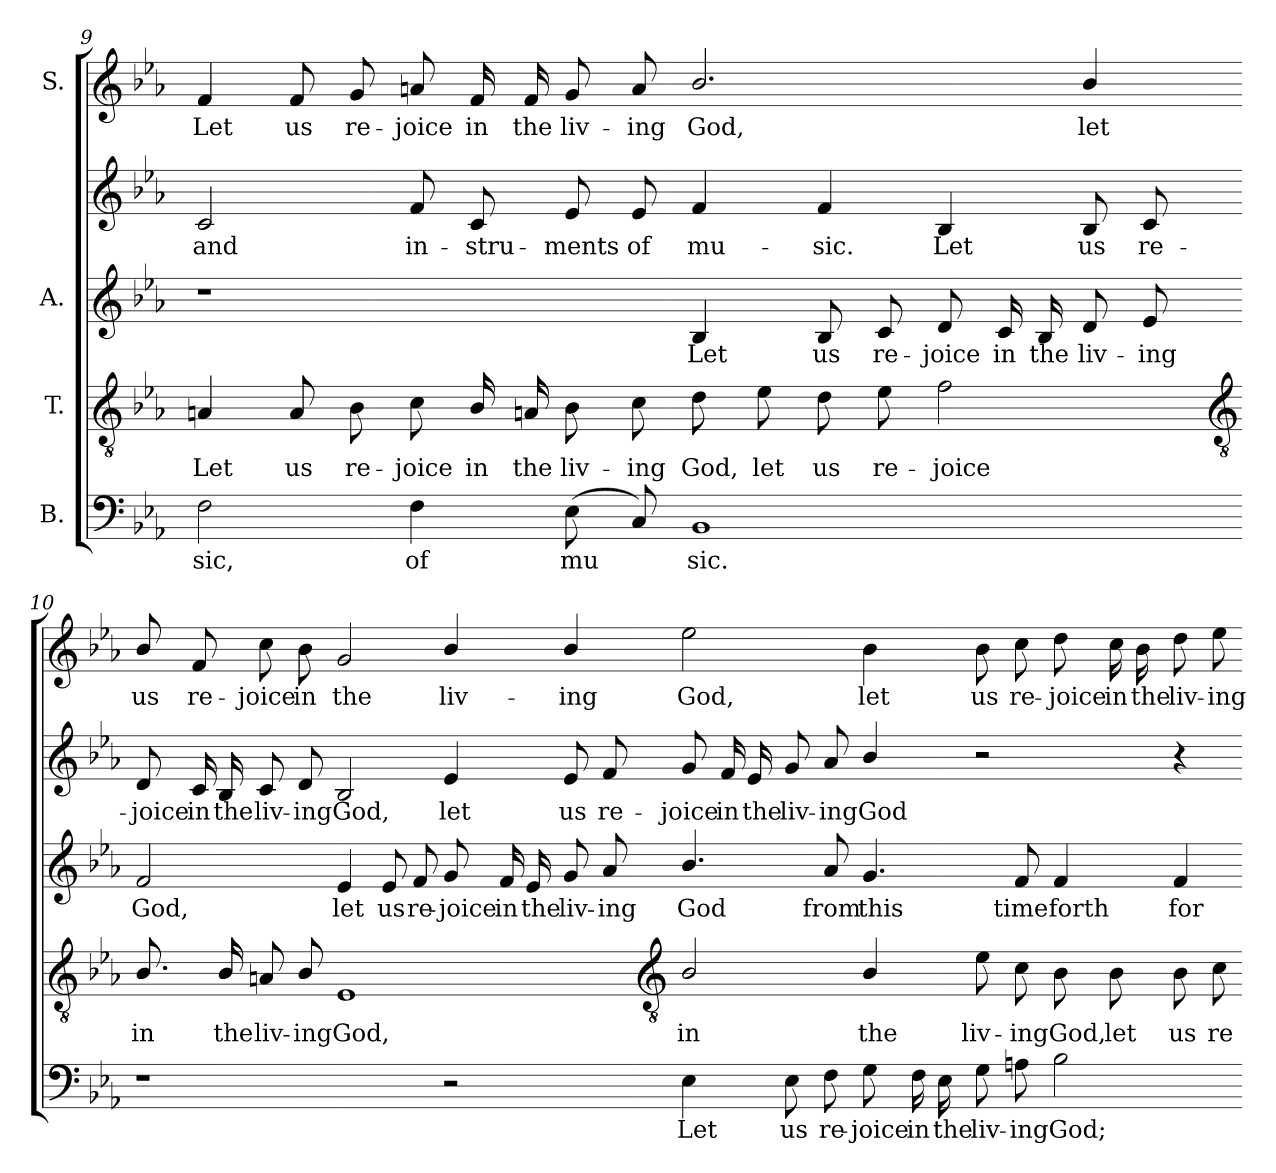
**kern	**text	**kern	**text	**kern	**text	**kern	**text	**kern	**text
*part4	*part4	*part3	*part3	*part2	*part2	*part2	*part2	*part1	*part1
*staff5	*staff5	*staff4	*staff4	*staff3	*staff3	*staff2	*staff2	*staff1	*staff1
*I"B.	*	*I"T.	*	*I"A.	*	*	*	*I"S.	*
!!LO:LB:g=z
*clefF4	*	*clefGv2	*	*clefG2	*	*clefG2	*	*clefG2	*
*k[b-e-a-]	*	*k[b-e-a-]	*	*k[b-e-a-]	*	*k[b-e-a-]	*	*k[b-e-a-]	*
*E-:	*	*E-:	*	*E-:	*	*E-:	*	*E-:	*
=9	=9	=9	=9	=9	=9	=9	=9	=9	=9
!	!LO:LY:b	!	!LO:LY:b	!	!	!	!LO:LY:b	!	!LO:LY:b
2F	-sic,	4An	Let	1r	.	2c	and	4f	Let
!	!	!	!LO:LY:b	!	!	!	!	!	!LO:LY:b
.	.	8A	us	.	.	.	.	8f	us
!	!	!	!LO:LY:b	!	!	!	!	!	!LO:LY:b
.	.	8B-	re-	.	.	.	.	8g	re-
!	!LO:LY:b	!	!LO:LY:b	!	!	!	!LO:LY:b	!	!LO:LY:b
4F	of	8c	-joice	.	.	8f	in-	8an	-joice
!	!	!	!LO:LY:b	!	!	!	!LO:LY:b	!	!LO:LY:b
.	.	16B-/	in	.	.	8c	-stru-	16f	in
!	!	!	!LO:LY:b	!	!	!	!	!	!LO:LY:b
.	.	16An	the	.	.	.	.	16f	the
!	!LO:LY:b	!	!LO:LY:b	!	!	!	!LO:LY:b	!	!LO:LY:b
(>8E-	mu	8B-	liv-	.	.	8e-	-ments	8g	liv-
!	!	!	!LO:LY:b	!	!	!	!LO:LY:b	!	!LO:LY:b
8C)	.	8c	-ing	.	.	8e-	of	8a	-ing
!	!LO:LY:b	!	!LO:LY:b	!	!LO:LY:b	!	!LO:LY:b	!	!LO:LY:b
1BB-	sic.	8d	God,	4B-	-Let	4f	mu-	2.b-/	God,
!	!	!	!LO:LY:b	!	!	!	!	!	!
.	.	8e-	let	.	.	.	.	.	.
!	!	!	!LO:LY:b	!	!LO:LY:b	!	!LO:LY:b	!	!
.	.	8d	us	8B-	us	4f	-sic.	.	.
!	!	!	!LO:LY:b	!	!LO:LY:b	!	!	!	!
.	.	8e-	re-	8c	re-	.	.	.	.
!	!	!	!LO:LY:b	!	!LO:LY:b	!	!LO:LY:b	!	!
.	.	2f	-joice	8d	-joice	4B-	Let	.	.
!	!	!	!	!	!LO:LY:b	!	!	!	!
.	.	.	.	16c	in	.	.	.	.
!	!	!	!	!	!LO:LY:b	!	!	!	!
.	.	.	.	16B-	the	.	.	.	.
!	!	!	!	!	!LO:LY:b	!	!LO:LY:b	!	!LO:LY:b
.	.	.	.	8d	liv-	8B-	us	4b-/	let
!	!	!	!	!	!LO:LY:b	!	!LO:LY:b	!	!
.	.	.	.	8e-	-ing	8c	re-	.	.
!!LO:LB:g=z
=10-	=10-	=10-	=10-	=10-	=10-	=10-	=10-	=10-	=10-
*	*	*clefGv2	*	*	*	*	*	*	*
!	!	!	!LO:LY:b	!	!LO:LY:b	!	!LO:LY:b	!	!LO:LY:b
1r	.	8.B-/	in	2f	-God,	8d	joice	8b-/	us
!	!	!	!	!	!	!	!LO:LY:b	!	!LO:LY:b
.	.	.	.	.	.	16c	in	8f	re-
!	!	!	!LO:LY:b	!	!	!	!LO:LY:b	!	!
.	.	16B-/	the	.	.	16B-	the	.	.
!	!	!	!LO:LY:b	!	!	!	!LO:LY:b	!	!LO:LY:b
.	.	8An/	liv-	.	.	8c	liv-	8cc	-joice
!	!	!	!LO:LY:b	!	!	!	!LO:LY:b	!	!LO:LY:b
.	.	8B-/	-ing	.	.	8d	-ing	8b-	in
!	!	!	!LO:LY:b	!	!LO:LY:b	!	!LO:LY:b	!	!LO:LY:b
.	.	1E-	God,	4e-	let	2B-	God,	2g	the
!	!	!	!	!	!LO:LY:b	!	!	!	!
.	.	.	.	8e-	us	.	.	.	.
!	!	!	!	!	!LO:LY:b	!	!	!	!
.	.	.	.	8f	re-	.	.	.	.
!	!	!	!	!	!LO:LY:b	!	!LO:LY:b	!	!LO:LY:b
2r	.	.	.	8g	-joice	4e-	let	4b-/	liv-
!	!	!	!	!	!LO:LY:b	!	!	!	!
.	.	.	.	16f	in	.	.	.	.
!	!	!	!	!	!LO:LY:b	!	!	!	!
.	.	.	.	16e-	the	.	.	.	.
!	!	!	!	!	!LO:LY:b	!	!LO:LY:b	!	!LO:LY:b
.	.	.	.	8g	liv-	8e-	us	4b-/	-ing
!	!	!	!	!	!LO:LY:b	!	!LO:LY:b	!	!
.	.	.	.	8a-	-ing	8f	re-	.	.
!!LO:LB:g=z
=11-	=11-	=11-	=11-	=11-	=11-	=11-	=11-	=11-	=11-
*	*	*clefGv2	*	*	*	*	*	*	*
!	!LO:LY:b	!	!LO:LY:b	!	!LO:LY:b	!	!LO:LY:b	!	!LO:LY:b
4E-	Let	2B-/	in	4.b-/	God	8g	joice	2ee-	God,
!	!	!	!	!	!	!	!LO:LY:b	!	!
.	.	.	.	.	.	16f	in	.	.
!	!	!	!	!	!	!	!LO:LY:b	!	!
.	.	.	.	.	.	16e-	the	.	.
!	!LO:LY:b	!	!	!	!	!	!LO:LY:b	!	!
8E-	us	.	.	.	.	8g	liv-	.	.
!	!LO:LY:b	!	!	!	!LO:LY:b	!	!LO:LY:b	!	!
8F	re-	.	.	8a-	from	8a-	-ing	.	.
!	!LO:LY:b	!	!LO:LY:b	!	!LO:LY:b	!	!LO:LY:b	!	!LO:LY:b
8G	-joice	4B-/	the	4.g	this	4b-/	God	4b-	let
!	!LO:LY:b	!	!	!	!	!	!	!	!
16F	in	.	.	.	.	.	.	.	.
!	!LO:LY:b	!	!	!	!	!	!	!	!
16E-	the	.	.	.	.	.	.	.	.
!	!LO:LY:b	!	!LO:LY:b	!	!	!	!	!	!LO:LY:b
8G	liv-	8e-	liv-	.	.	2r	.	8b-	us
!	!LO:LY:b	!	!LO:LY:b	!	!LO:LY:b	!	!	!	!LO:LY:b
8An	-ing	8c	-ing	8f	time	.	.	8cc	re-
!	!LO:LY:b	!	!LO:LY:b	!	!LO:LY:b	!	!	!	!LO:LY:b
2B-	God;	8B-	God,	4f	forth	.	.	8dd	-joice
!	!	!	!LO:LY:b	!	!	!	!	!	!LO:LY:b
.	.	8B-	let	.	.	.	.	16cc	in
!	!	!	!	!	!	!	!	!	!LO:LY:b
.	.	.	.	.	.	.	.	16b-	the
!	!	!	!LO:LY:b	!	!LO:LY:b	!	!	!	!LO:LY:b
.	.	8B-	us	4f	for	4r	.	8dd	liv-
!	!	!	!LO:LY:b	!	!	!	!	!	!LO:LY:b
.	.	8c	re-	.	.	.	.	8ee-	-ing
=-	=-	=-	=-	=-	=-	=-	=-	=-	=-
*-	*-	*-	*-	*-	*-	*-	*-	*-	*-
